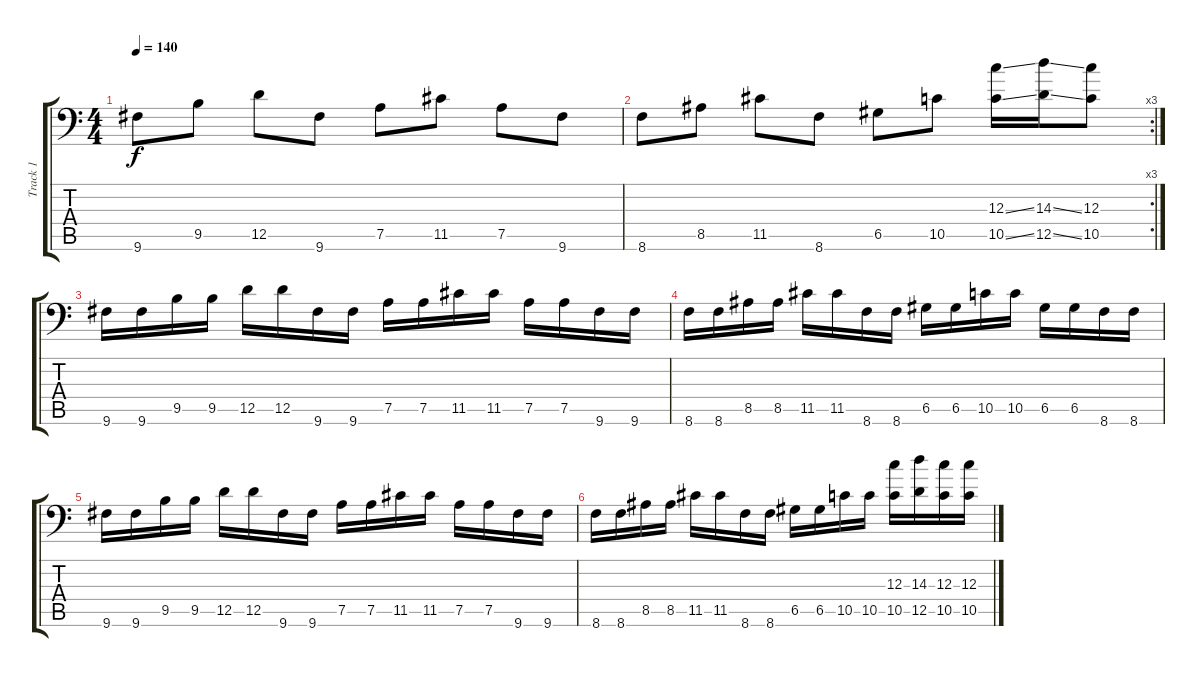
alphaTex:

\track ("Track 1" "Track 1") {instrument distortionguitar}
\staff {score tabs}
\tuning (A3 E3 C3 G2 D2 A1) {hide}
\ts (4 4)
\tempo 140
\clef f4
\ks c
9.6.8{dy f} 9.5.8 12.5.8 9.6.8 7.5.8 11.5.8 7.5.8 9.6.8 |
\rc 3
8.6.8 8.5.8 11.5.8 8.6.8 6.5.8 10.5.8 (12.3{ss} 10.5{ss}).16 (14.3{ss} 12.5{ss}).16 (12.3 10.5).8 |
9.6.16 9.6.16 9.5.16 9.5.16 12.5.16 12.5.16 9.6.16 9.6.16 7.5.16 7.5.16 11.5.16 11.5.16 7.5.16 7.5.16 9.6.16 9.6.16 |
8.6.16 8.6.16 8.5.16 8.5.16 11.5.16 11.5.16 8.6.16 8.6.16 6.5.16 6.5.16 10.5.16 10.5.16 6.5.16 6.5.16 8.6.16 8.6.16 |
9.6.16 9.6.16 9.5.16 9.5.16 12.5.16 12.5.16 9.6.16 9.6.16 7.5.16 7.5.16 11.5.16 11.5.16 7.5.16 7.5.16 9.6.16 9.6.16 |
8.6.16 8.6.16 8.5.16 8.5.16 11.5.16 11.5.16 8.6.16 8.6.16 6.5.16 6.5.16 10.5.16 10.5.16 (12.3 10.5).16 (14.3 12.5).16 (12.3 10.5).16 (12.3 10.5).16
